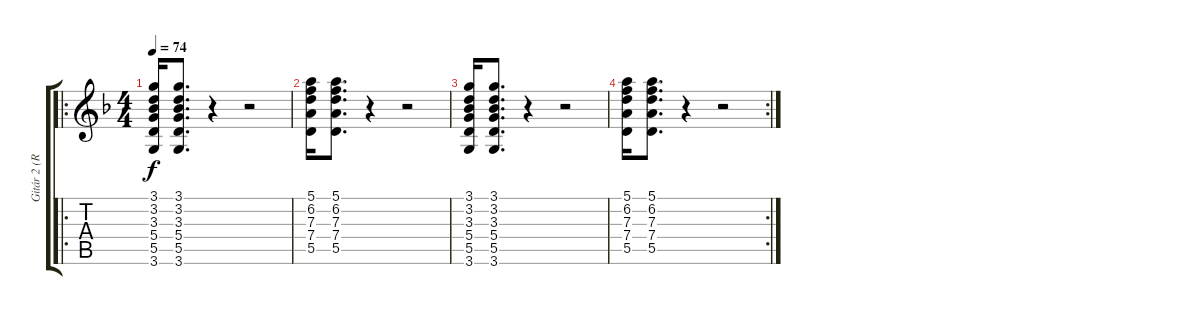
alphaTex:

\track ("Gitár 2 (Ritchie Blackmore)" "Gitár 2 (R") {instrument acousticguitarsteel}
\staff {score tabs}
\tuning (E4 B3 G3 D3 A2 E2) {hide}
\ro
\ts (4 4)
\tempo 74
\clef g2
\ks f
(3.1 3.2 3.3 5.4 5.5 3.6).16{dy f} (3.1 3.2 3.3 5.4 5.5 3.6).8{d} r.4 r.2 |
(5.1 6.2 7.3 7.4 5.5).16 (5.1 6.2 7.3 7.4 5.5).8{d} r.4 r.2 |
(3.1 3.2 3.3 5.4 5.5 3.6).16 (3.1 3.2 3.3 5.4 5.5 3.6).8{d} r.4 r.2 |
\rc 2
(5.1 6.2 7.3 7.4 5.5).16 (5.1 6.2 7.3 7.4 5.5).8{d} r.4 r.2
